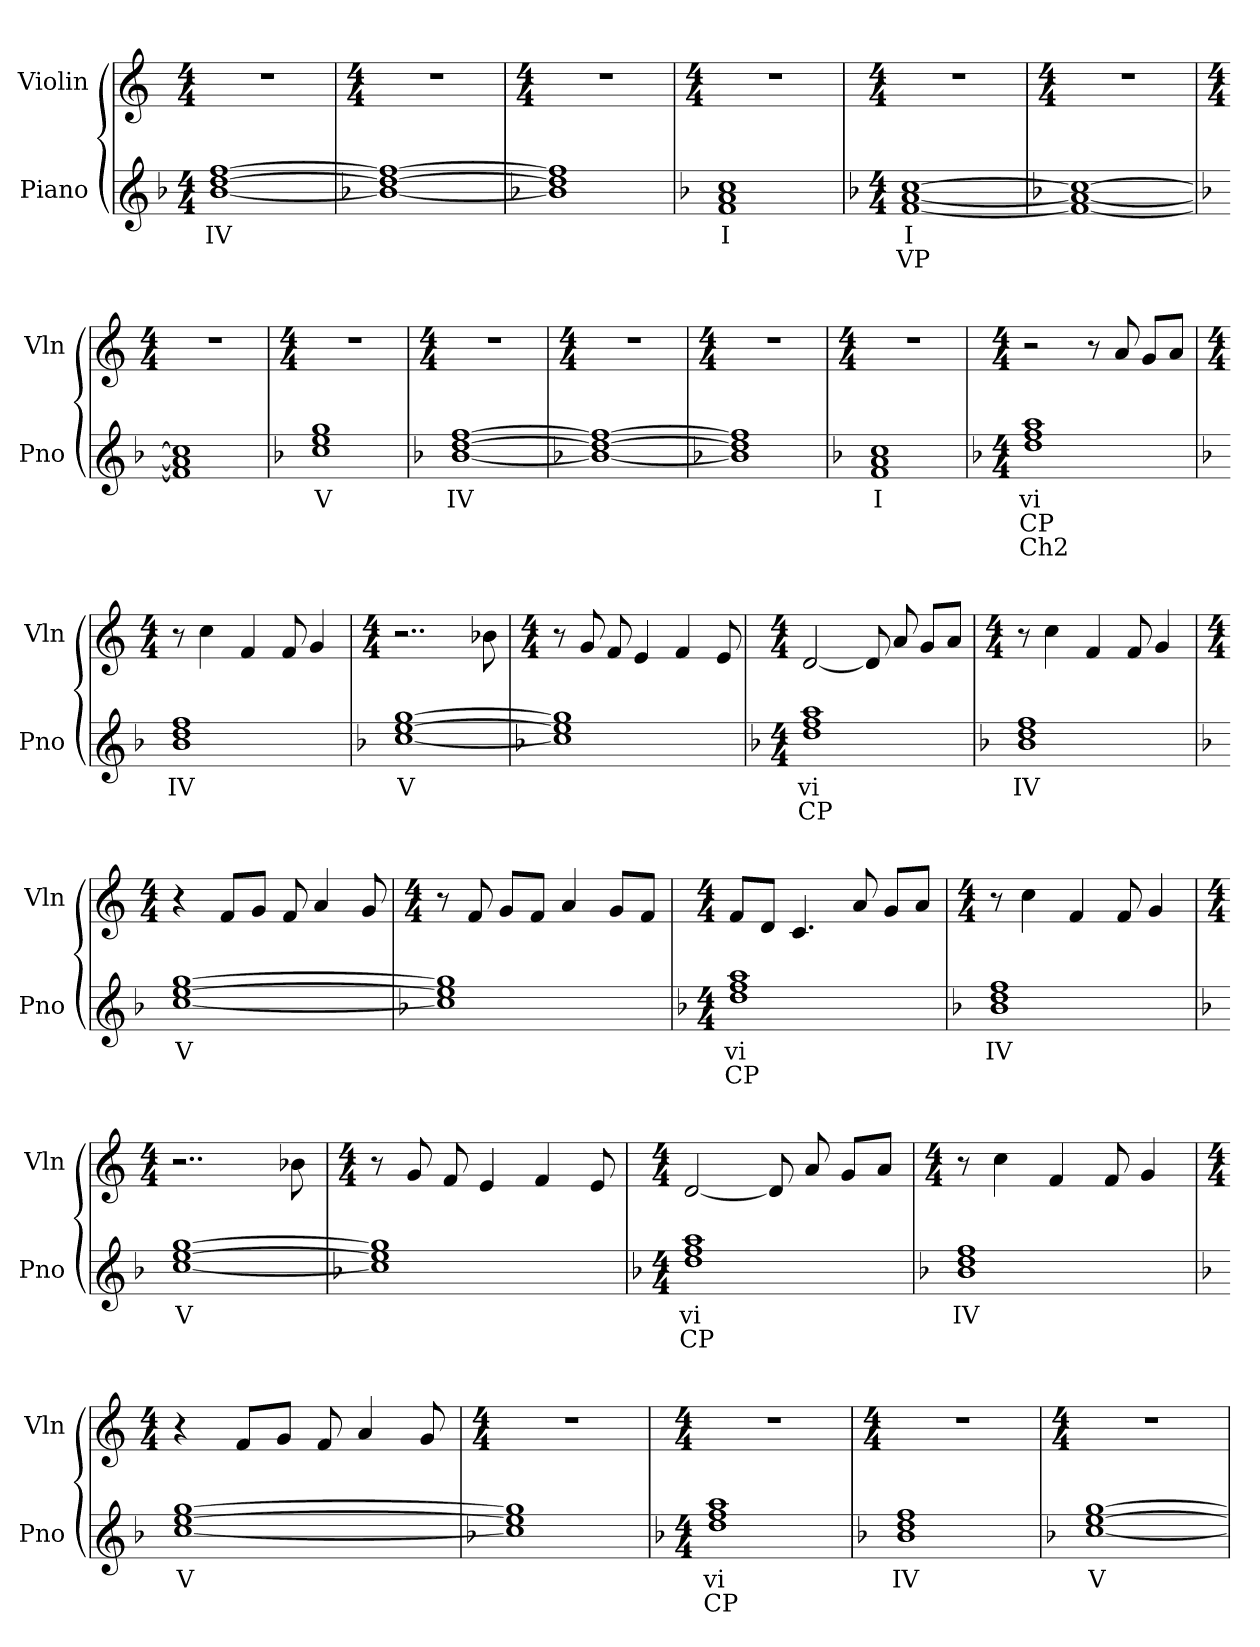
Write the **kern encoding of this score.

**kern	**text	**text	**text	**kern
*part2	*part2	*part2	*part2	*part1
*staff2	*staff2	*staff2	*staff2	*staff1
*I"Piano	*	*	*	*I"Violin
*I'Pno	*	*	*	*I'Vln
*k[b-]	*	*	*	*
*F:	*	*	*	*
*M4/4	*	*	*	*M4/4
=	=	=	=	=
[1b- [1dd [1ff	IV	.	.	1r
=	=	=	=	=
*k[b-]	*	*	*	*
*F:	*	*	*	*
*	*	*	*	*M4/4
1b-_ 1dd_ 1ff_	.	.	.	1r
=	=	=	=	=
*k[b-]	*	*	*	*
*F:	*	*	*	*
*	*	*	*	*M4/4
1b-] 1dd] 1ff]	.	.	.	1r
=	=	=	=	=
*k[b-]	*	*	*	*
*F:	*	*	*	*
*	*	*	*	*M4/4
1f 1a 1cc	I	.	.	1r
=	=	=	=	=
*k[b-]	*	*	*	*
*F:	*	*	*	*
*M4/4	*	*	*	*M4/4
[1f [1a [1cc	I	VP	.	1r
=	=	=	=	=
*k[b-]	*	*	*	*
*F:	*	*	*	*
*	*	*	*	*M4/4
1f_ 1a_ 1cc_	.	.	.	1r
=	=	=	=	=
*k[b-]	*	*	*	*
*F:	*	*	*	*
*	*	*	*	*M4/4
1f] 1a] 1cc]	.	.	.	1r
=	=	=	=	=
*k[b-]	*	*	*	*
*F:	*	*	*	*
*	*	*	*	*M4/4
1cc 1ee 1gg	V	.	.	1r
=	=	=	=	=
*k[b-]	*	*	*	*
*F:	*	*	*	*
*	*	*	*	*M4/4
[1b- [1dd [1ff	IV	.	.	1r
=	=	=	=	=
*k[b-]	*	*	*	*
*F:	*	*	*	*
*	*	*	*	*M4/4
1b-_ 1dd_ 1ff_	.	.	.	1r
=	=	=	=	=
*k[b-]	*	*	*	*
*F:	*	*	*	*
*	*	*	*	*M4/4
1b-] 1dd] 1ff]	.	.	.	1r
=	=	=	=	=
*k[b-]	*	*	*	*
*F:	*	*	*	*
*	*	*	*	*M4/4
1f 1a 1cc	I	.	.	1r
=	=	=	=	=
*k[b-]	*	*	*	*
*F:	*	*	*	*
*M4/4	*	*	*	*M4/4
1dd 1ff 1aa	vi	CP	Ch2	2r
.	.	.	.	8r
.	.	.	.	8a
.	.	.	.	8gL
.	.	.	.	8aJ
=	=	=	=	=
*k[b-]	*	*	*	*
*F:	*	*	*	*
*	*	*	*	*M4/4
1b- 1dd 1ff	IV	.	.	8r
.	.	.	.	4cc
.	.	.	.	4f
.	.	.	.	8f
.	.	.	.	4g
=	=	=	=	=
*k[b-]	*	*	*	*
*F:	*	*	*	*
*	*	*	*	*M4/4
[1cc [1ee [1gg	V	.	.	2..r
.	.	.	.	8b-X
=	=	=	=	=
*k[b-]	*	*	*	*
*F:	*	*	*	*
*	*	*	*	*M4/4
1cc] 1ee] 1gg]	.	.	.	8r
.	.	.	.	8g
.	.	.	.	8f
.	.	.	.	4e
.	.	.	.	4f
.	.	.	.	8e
=	=	=	=	=
*k[b-]	*	*	*	*
*F:	*	*	*	*
*M4/4	*	*	*	*M4/4
1dd 1ff 1aa	vi	CP	.	[2d
.	.	.	.	8d]
.	.	.	.	8a
.	.	.	.	8gL
.	.	.	.	8aJ
=	=	=	=	=
*k[b-]	*	*	*	*
*F:	*	*	*	*
*	*	*	*	*M4/4
1b- 1dd 1ff	IV	.	.	8r
.	.	.	.	4cc
.	.	.	.	4f
.	.	.	.	8f
.	.	.	.	4g
=	=	=	=	=
*k[b-]	*	*	*	*
*F:	*	*	*	*
*	*	*	*	*M4/4
[1cc [1ee [1gg	V	.	.	4r
.	.	.	.	8fL
.	.	.	.	8gJ
.	.	.	.	8f
.	.	.	.	4a
.	.	.	.	8g
=	=	=	=	=
*k[b-]	*	*	*	*
*F:	*	*	*	*
*	*	*	*	*M4/4
1cc] 1ee] 1gg]	.	.	.	8r
.	.	.	.	8f
.	.	.	.	8gL
.	.	.	.	8fJ
.	.	.	.	4a
.	.	.	.	8gL
.	.	.	.	8fJ
=	=	=	=	=
*k[b-]	*	*	*	*
*F:	*	*	*	*
*M4/4	*	*	*	*M4/4
1dd 1ff 1aa	vi	CP	.	8fL
.	.	.	.	8dJ
.	.	.	.	4.c
.	.	.	.	8a
.	.	.	.	8gL
.	.	.	.	8aJ
=	=	=	=	=
*k[b-]	*	*	*	*
*F:	*	*	*	*
*	*	*	*	*M4/4
1b- 1dd 1ff	IV	.	.	8r
.	.	.	.	4cc
.	.	.	.	4f
.	.	.	.	8f
.	.	.	.	4g
=	=	=	=	=
*k[b-]	*	*	*	*
*F:	*	*	*	*
*	*	*	*	*M4/4
[1cc [1ee [1gg	V	.	.	2..r
.	.	.	.	8b-X
=	=	=	=	=
*k[b-]	*	*	*	*
*F:	*	*	*	*
*	*	*	*	*M4/4
1cc] 1ee] 1gg]	.	.	.	8r
.	.	.	.	8g
.	.	.	.	8f
.	.	.	.	4e
.	.	.	.	4f
.	.	.	.	8e
=	=	=	=	=
*k[b-]	*	*	*	*
*F:	*	*	*	*
*M4/4	*	*	*	*M4/4
1dd 1ff 1aa	vi	CP	.	[2d
.	.	.	.	8d]
.	.	.	.	8a
.	.	.	.	8gL
.	.	.	.	8aJ
=	=	=	=	=
*k[b-]	*	*	*	*
*F:	*	*	*	*
*	*	*	*	*M4/4
1b- 1dd 1ff	IV	.	.	8r
.	.	.	.	4cc
.	.	.	.	4f
.	.	.	.	8f
.	.	.	.	4g
=	=	=	=	=
*k[b-]	*	*	*	*
*F:	*	*	*	*
*	*	*	*	*M4/4
[1cc [1ee [1gg	V	.	.	4r
.	.	.	.	8fL
.	.	.	.	8gJ
.	.	.	.	8f
.	.	.	.	4a
.	.	.	.	8g
=	=	=	=	=
*k[b-]	*	*	*	*
*F:	*	*	*	*
*	*	*	*	*M4/4
1cc] 1ee] 1gg]	.	.	.	1r
=	=	=	=	=
*k[b-]	*	*	*	*
*F:	*	*	*	*
*M4/4	*	*	*	*M4/4
1dd 1ff 1aa	vi	CP	.	1r
=	=	=	=	=
*k[b-]	*	*	*	*
*F:	*	*	*	*
*	*	*	*	*M4/4
1b- 1dd 1ff	IV	.	.	1r
=	=	=	=	=
*k[b-]	*	*	*	*
*F:	*	*	*	*
*	*	*	*	*M4/4
[1cc [1ee [1gg	V	.	.	1r
=	=	=	=	=
*-	*-	*-	*-	*-
